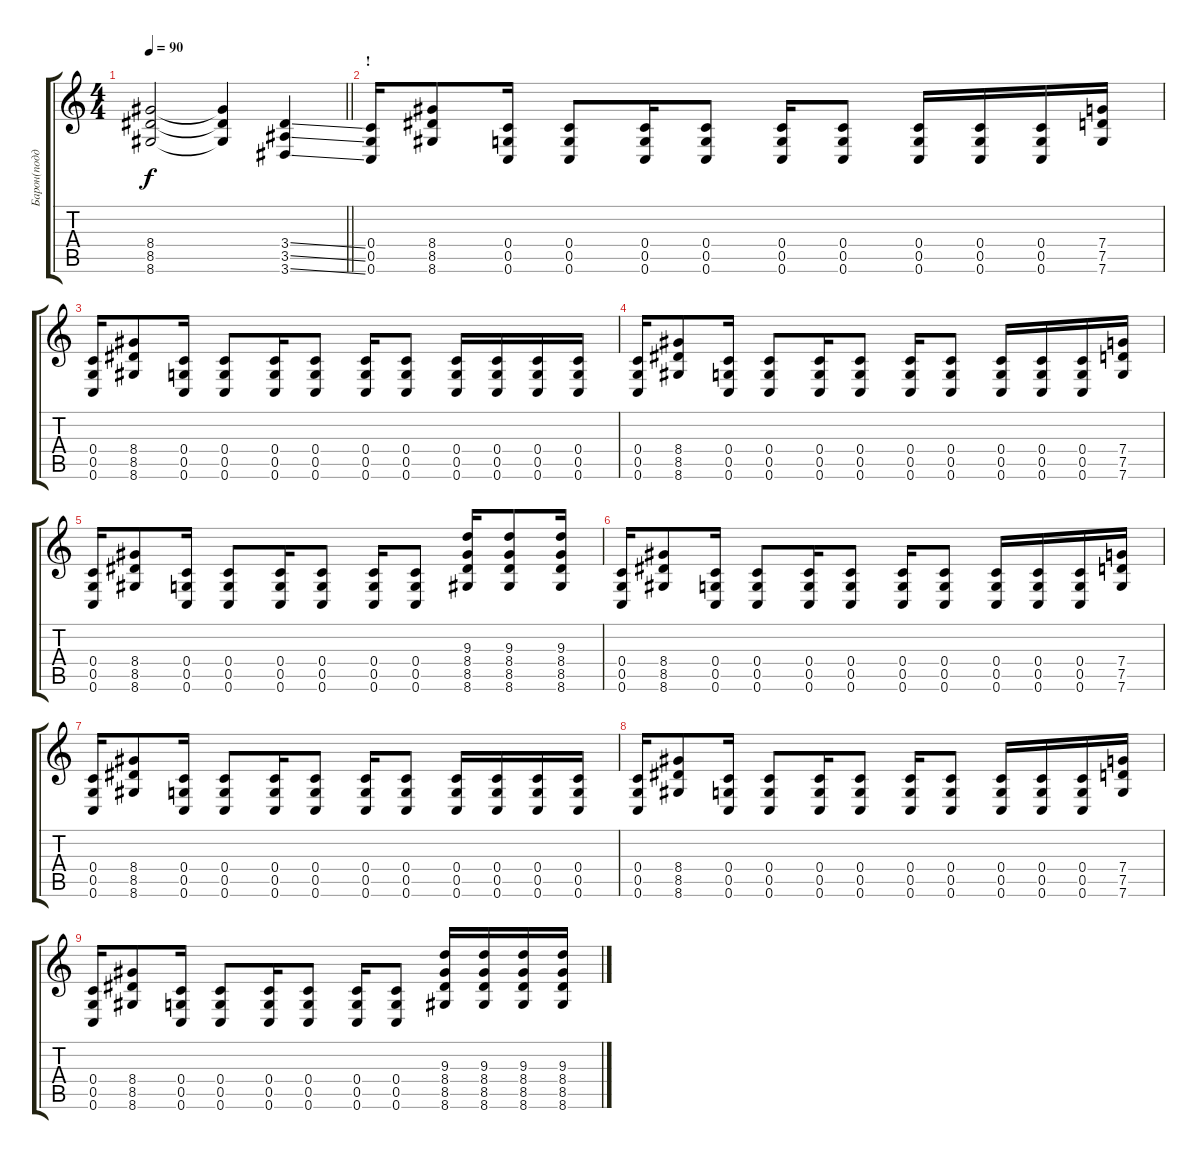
\track ("Барон(поддержка)" "Барон(подд") {instrument distortionguitar}
\staff {score tabs}
\tuning (D4 A3 F3 C3 G2 C2) {hide}
\ts (4 4)
\tempo 90
\clef g2
\barLineRight lightlight
\ks c
(8.4{t} 8.5{t} 8.6{t}).2{dy f} (8.4{t} 8.5{t} 8.6{t}).4 (3.4{ss} 3.5{ss} 3.6{ss}).4 |
\section ("" "!")
(0.4 0.5 0.6).16 (8.4 8.5 8.6).8 (0.4 0.5 0.6).16 (0.4 0.5 0.6).8 (0.4 0.5 0.6).16 (0.4 0.5 0.6).8 (0.4 0.5 0.6).16 (0.4 0.5 0.6).8 (0.4 0.5 0.6).16 (0.4 0.5 0.6).16 (0.4 0.5 0.6).16 (7.4 7.5 7.6).16 |
(0.4 0.5 0.6).16 (8.4 8.5 8.6).8 (0.4 0.5 0.6).16 (0.4 0.5 0.6).8 (0.4 0.5 0.6).16 (0.4 0.5 0.6).8 (0.4 0.5 0.6).16 (0.4 0.5 0.6).8 (0.4 0.5 0.6).16 (0.4 0.5 0.6).16 (0.4 0.5 0.6).16 (0.4 0.5 0.6).16 |
(0.4 0.5 0.6).16 (8.4 8.5 8.6).8 (0.4 0.5 0.6).16 (0.4 0.5 0.6).8 (0.4 0.5 0.6).16 (0.4 0.5 0.6).8 (0.4 0.5 0.6).16 (0.4 0.5 0.6).8 (0.4 0.5 0.6).16 (0.4 0.5 0.6).16 (0.4 0.5 0.6).16 (7.4 7.5 7.6).16 |
(0.4 0.5 0.6).16 (8.4 8.5 8.6).8 (0.4 0.5 0.6).16 (0.4 0.5 0.6).8 (0.4 0.5 0.6).16 (0.4 0.5 0.6).8 (0.4 0.5 0.6).16 (0.4 0.5 0.6).8 (9.3 8.4 8.5 8.6).16 (9.3 8.4 8.5 8.6).8 (9.3 8.4 8.5 8.6).16 |
(0.4 0.5 0.6).16 (8.4 8.5 8.6).8 (0.4 0.5 0.6).16 (0.4 0.5 0.6).8 (0.4 0.5 0.6).16 (0.4 0.5 0.6).8 (0.4 0.5 0.6).16 (0.4 0.5 0.6).8 (0.4 0.5 0.6).16 (0.4 0.5 0.6).16 (0.4 0.5 0.6).16 (7.4 7.5 7.6).16 |
(0.4 0.5 0.6).16 (8.4 8.5 8.6).8 (0.4 0.5 0.6).16 (0.4 0.5 0.6).8 (0.4 0.5 0.6).16 (0.4 0.5 0.6).8 (0.4 0.5 0.6).16 (0.4 0.5 0.6).8 (0.4 0.5 0.6).16 (0.4 0.5 0.6).16 (0.4 0.5 0.6).16 (0.4 0.5 0.6).16 |
(0.4 0.5 0.6).16 (8.4 8.5 8.6).8 (0.4 0.5 0.6).16 (0.4 0.5 0.6).8 (0.4 0.5 0.6).16 (0.4 0.5 0.6).8 (0.4 0.5 0.6).16 (0.4 0.5 0.6).8 (0.4 0.5 0.6).16 (0.4 0.5 0.6).16 (0.4 0.5 0.6).16 (7.4 7.5 7.6).16 |
(0.4 0.5 0.6).16 (8.4 8.5 8.6).8 (0.4 0.5 0.6).16 (0.4 0.5 0.6).8 (0.4 0.5 0.6).16 (0.4 0.5 0.6).8 (0.4 0.5 0.6).16 (0.4 0.5 0.6).8 (9.3 8.4 8.5 8.6).16 (9.3 8.4 8.5 8.6).16 (9.3 8.4 8.5 8.6).16 (9.3 8.4 8.5 8.6).16
